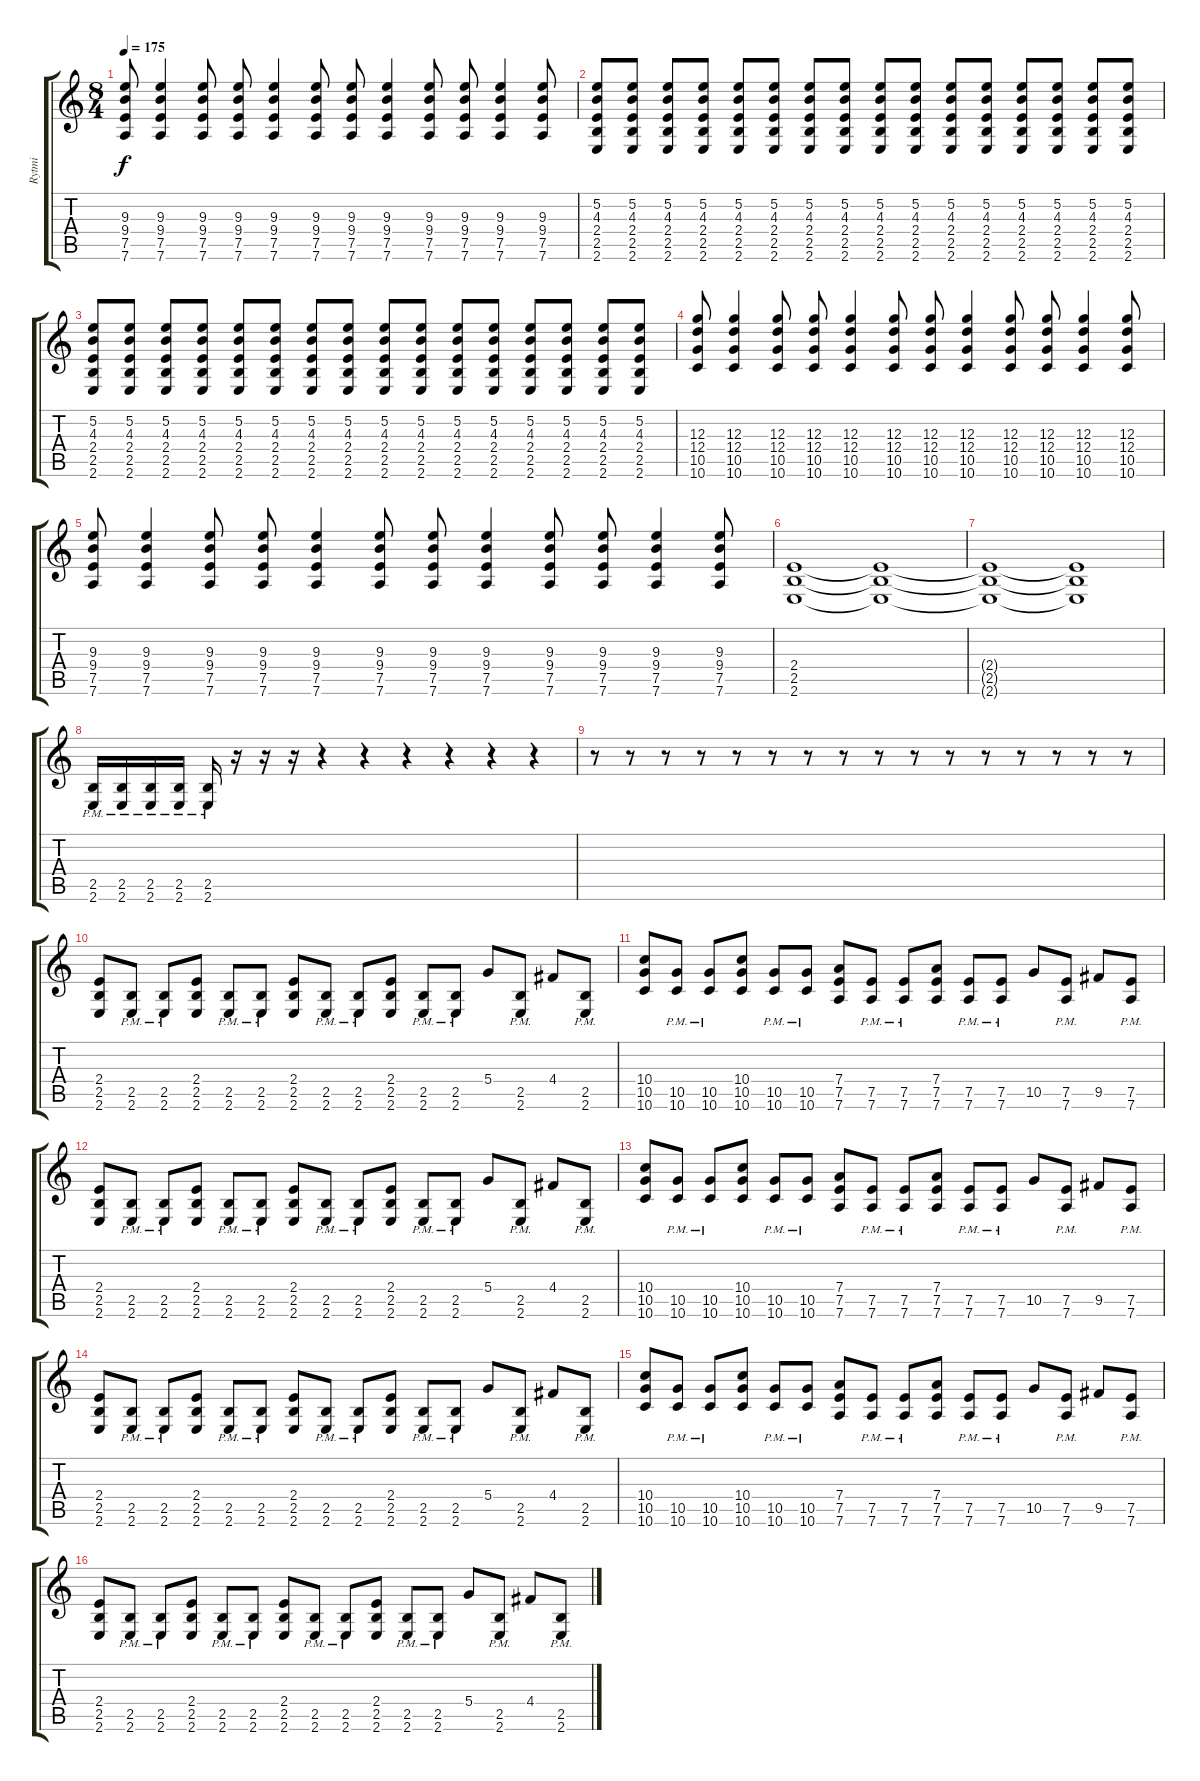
\track ("Rytmi" "Rytmi") {instrument distortionguitar}
\staff {score tabs}
\tuning (E4 B3 G3 D3 A2 D2) {hide}
\ts (8 4)
\tempo 175
\clef g2
\ks c
(9.3 9.4 7.5 7.6).8{dy f} (9.3 9.4 7.5 7.6).4 (9.3 9.4 7.5 7.6).8 (9.3 9.4 7.5 7.6).8 (9.3 9.4 7.5 7.6).4 (9.3 9.4 7.5 7.6).8 (9.3 9.4 7.5 7.6).8 (9.3 9.4 7.5 7.6).4 (9.3 9.4 7.5 7.6).8 (9.3 9.4 7.5 7.6).8 (9.3 9.4 7.5 7.6).4 (9.3 9.4 7.5 7.6).8 |
(5.2 4.3 2.4 2.5 2.6).8 (5.2 4.3 2.4 2.5 2.6).8 (5.2 4.3 2.4 2.5 2.6).8 (5.2 4.3 2.4 2.5 2.6).8 (5.2 4.3 2.4 2.5 2.6).8 (5.2 4.3 2.4 2.5 2.6).8 (5.2 4.3 2.4 2.5 2.6).8 (5.2 4.3 2.4 2.5 2.6).8 (5.2 4.3 2.4 2.5 2.6).8 (5.2 4.3 2.4 2.5 2.6).8 (5.2 4.3 2.4 2.5 2.6).8 (5.2 4.3 2.4 2.5 2.6).8 (5.2 4.3 2.4 2.5 2.6).8 (5.2 4.3 2.4 2.5 2.6).8 (5.2 4.3 2.4 2.5 2.6).8 (5.2 4.3 2.4 2.5 2.6).8 |
(5.2 4.3 2.4 2.5 2.6).8 (5.2 4.3 2.4 2.5 2.6).8 (5.2 4.3 2.4 2.5 2.6).8 (5.2 4.3 2.4 2.5 2.6).8 (5.2 4.3 2.4 2.5 2.6).8 (5.2 4.3 2.4 2.5 2.6).8 (5.2 4.3 2.4 2.5 2.6).8 (5.2 4.3 2.4 2.5 2.6).8 (5.2 4.3 2.4 2.5 2.6).8 (5.2 4.3 2.4 2.5 2.6).8 (5.2 4.3 2.4 2.5 2.6).8 (5.2 4.3 2.4 2.5 2.6).8 (5.2 4.3 2.4 2.5 2.6).8 (5.2 4.3 2.4 2.5 2.6).8 (5.2 4.3 2.4 2.5 2.6).8 (5.2 4.3 2.4 2.5 2.6).8 |
(12.3 12.4 10.5 10.6).8 (12.3 12.4 10.5 10.6).4 (12.3 12.4 10.5 10.6).8 (12.3 12.4 10.5 10.6).8 (12.3 12.4 10.5 10.6).4 (12.3 12.4 10.5 10.6).8 (12.3 12.4 10.5 10.6).8 (12.3 12.4 10.5 10.6).4 (12.3 12.4 10.5 10.6).8 (12.3 12.4 10.5 10.6).8 (12.3 12.4 10.5 10.6).4 (12.3 12.4 10.5 10.6).8 |
(9.3 9.4 7.5 7.6).8 (9.3 9.4 7.5 7.6).4 (9.3 9.4 7.5 7.6).8 (9.3 9.4 7.5 7.6).8 (9.3 9.4 7.5 7.6).4 (9.3 9.4 7.5 7.6).8 (9.3 9.4 7.5 7.6).8 (9.3 9.4 7.5 7.6).4 (9.3 9.4 7.5 7.6).8 (9.3 9.4 7.5 7.6).8 (9.3 9.4 7.5 7.6).4 (9.3 9.4 7.5 7.6).8 |
(2.4 2.5 2.6).1 (2.4{t} 2.5{t} 2.6{t}).1 |
(2.4{t} 2.5{t} 2.6{t}).1 (2.4{t} 2.5{t} 2.6{t}).1 |
(2.5{pm} 2.6{pm}).16 (2.5{pm} 2.6{pm}).16 (2.5{pm} 2.6{pm}).16 (2.5{pm} 2.6{pm}).16 (2.5{pm} 2.6{pm}).16 r.16 r.16 r.16 r.4 r.4 r.4 r.4 r.4 r.4 |
r.8 r.8 r.8 r.8 r.8 r.8 r.8 r.8 r.8 r.8 r.8 r.8 r.8 r.8 r.8 r.8 |
(2.4 2.5 2.6).8 (2.5{pm} 2.6{pm}).8 (2.5{pm} 2.6{pm}).8 (2.4 2.5 2.6).8 (2.5{pm} 2.6{pm}).8 (2.5{pm} 2.6{pm}).8 (2.4 2.5 2.6).8 (2.5{pm} 2.6{pm}).8 (2.5{pm} 2.6{pm}).8 (2.4 2.5 2.6).8 (2.5{pm} 2.6{pm}).8 (2.5{pm} 2.6{pm}).8 5.4.8 (2.5{pm} 2.6{pm}).8 4.4.8 (2.5{pm} 2.6{pm}).8 |
(10.4 10.5 10.6).8 (10.5{pm} 10.6{pm}).8 (10.5{pm} 10.6{pm}).8 (10.4 10.5 10.6).8 (10.5{pm} 10.6{pm}).8 (10.5{pm} 10.6{pm}).8 (7.4 7.5 7.6).8 (7.5{pm} 7.6{pm}).8 (7.5{pm} 7.6{pm}).8 (7.4 7.5 7.6).8 (7.5{pm} 7.6{pm}).8 (7.5{pm} 7.6{pm}).8 10.5.8 (7.5{pm} 7.6{pm}).8 9.5.8 (7.5{pm} 7.6{pm}).8 |
(2.4 2.5 2.6).8 (2.5{pm} 2.6{pm}).8 (2.5{pm} 2.6{pm}).8 (2.4 2.5 2.6).8 (2.5{pm} 2.6{pm}).8 (2.5{pm} 2.6{pm}).8 (2.4 2.5 2.6).8 (2.5{pm} 2.6{pm}).8 (2.5{pm} 2.6{pm}).8 (2.4 2.5 2.6).8 (2.5{pm} 2.6{pm}).8 (2.5{pm} 2.6{pm}).8 5.4.8 (2.5{pm} 2.6{pm}).8 4.4.8 (2.5{pm} 2.6{pm}).8 |
(10.4 10.5 10.6).8 (10.5{pm} 10.6{pm}).8 (10.5{pm} 10.6{pm}).8 (10.4 10.5 10.6).8 (10.5{pm} 10.6{pm}).8 (10.5{pm} 10.6{pm}).8 (7.4 7.5 7.6).8 (7.5{pm} 7.6{pm}).8 (7.5{pm} 7.6{pm}).8 (7.4 7.5 7.6).8 (7.5{pm} 7.6{pm}).8 (7.5{pm} 7.6{pm}).8 10.5.8 (7.5{pm} 7.6{pm}).8 9.5.8 (7.5{pm} 7.6{pm}).8 |
(2.4 2.5 2.6).8 (2.5{pm} 2.6{pm}).8 (2.5{pm} 2.6{pm}).8 (2.4 2.5 2.6).8 (2.5{pm} 2.6{pm}).8 (2.5{pm} 2.6{pm}).8 (2.4 2.5 2.6).8 (2.5{pm} 2.6{pm}).8 (2.5{pm} 2.6{pm}).8 (2.4 2.5 2.6).8 (2.5{pm} 2.6{pm}).8 (2.5{pm} 2.6{pm}).8 5.4.8 (2.5{pm} 2.6{pm}).8 4.4.8 (2.5{pm} 2.6{pm}).8 |
(10.4 10.5 10.6).8 (10.5{pm} 10.6{pm}).8 (10.5{pm} 10.6{pm}).8 (10.4 10.5 10.6).8 (10.5{pm} 10.6{pm}).8 (10.5{pm} 10.6{pm}).8 (7.4 7.5 7.6).8 (7.5{pm} 7.6{pm}).8 (7.5{pm} 7.6{pm}).8 (7.4 7.5 7.6).8 (7.5{pm} 7.6{pm}).8 (7.5{pm} 7.6{pm}).8 10.5.8 (7.5{pm} 7.6{pm}).8 9.5.8 (7.5{pm} 7.6{pm}).8 |
(2.4 2.5 2.6).8 (2.5{pm} 2.6{pm}).8 (2.5{pm} 2.6{pm}).8 (2.4 2.5 2.6).8 (2.5{pm} 2.6{pm}).8 (2.5{pm} 2.6{pm}).8 (2.4 2.5 2.6).8 (2.5{pm} 2.6{pm}).8 (2.5{pm} 2.6{pm}).8 (2.4 2.5 2.6).8 (2.5{pm} 2.6{pm}).8 (2.5{pm} 2.6{pm}).8 5.4.8 (2.5{pm} 2.6{pm}).8 4.4.8 (2.5{pm} 2.6{pm}).8
